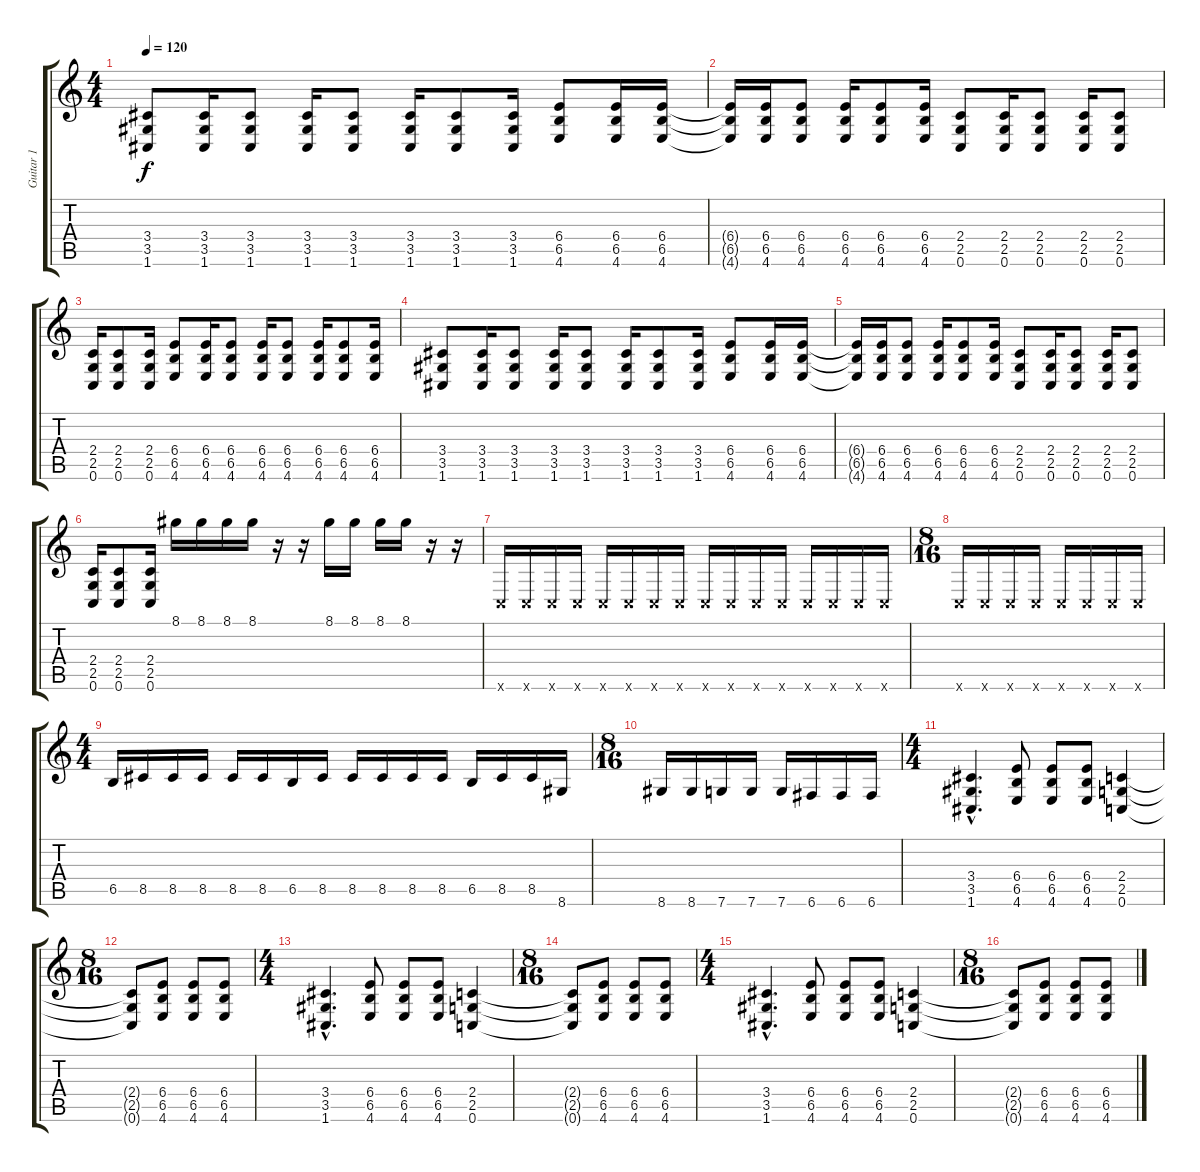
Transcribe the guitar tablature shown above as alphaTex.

\track ("Guitar 1" "Guitar 1") {instrument overdrivenguitar}
\staff {score tabs}
\tuning (C4 G3 Eb3 Bb2 F2 C2) {hide}
\ts (4 4)
\tempo 120
\clef g2
\ks c
(3.4 3.5 1.6).8{dy f} (3.4 3.5 1.6).16 (3.4 3.5 1.6).8 (3.4 3.5 1.6).16 (3.4 3.5 1.6).8 (3.4 3.5 1.6).16 (3.4 3.5 1.6).8 (3.4 3.5 1.6).16 (6.4 6.5 4.6).8 (6.4 6.5 4.6).16 (6.4 6.5 4.6).16 |
(6.4{t} 6.5{t} 4.6{t}).16 (6.4 6.5 4.6).16 (6.4 6.5 4.6).8 (6.4 6.5 4.6).16 (6.4 6.5 4.6).8 (6.4 6.5 4.6).16 (2.4 2.5 0.6).8 (2.4 2.5 0.6).16 (2.4 2.5 0.6).8 (2.4 2.5 0.6).16 (2.4 2.5 0.6).8 |
(2.4 2.5 0.6).16 (2.4 2.5 0.6).8 (2.4 2.5 0.6).16 (6.4 6.5 4.6).8 (6.4 6.5 4.6).16 (6.4 6.5 4.6).8 (6.4 6.5 4.6).16 (6.4 6.5 4.6).8 (6.4 6.5 4.6).16 (6.4 6.5 4.6).8 (6.4 6.5 4.6).16 |
(3.4 3.5 1.6).8 (3.4 3.5 1.6).16 (3.4 3.5 1.6).8 (3.4 3.5 1.6).16 (3.4 3.5 1.6).8 (3.4 3.5 1.6).16 (3.4 3.5 1.6).8 (3.4 3.5 1.6).16 (6.4 6.5 4.6).8 (6.4 6.5 4.6).16 (6.4 6.5 4.6).16 |
(6.4{t} 6.5{t} 4.6{t}).16 (6.4 6.5 4.6).16 (6.4 6.5 4.6).8 (6.4 6.5 4.6).16 (6.4 6.5 4.6).8 (6.4 6.5 4.6).16 (2.4 2.5 0.6).8 (2.4 2.5 0.6).16 (2.4 2.5 0.6).8 (2.4 2.5 0.6).16 (2.4 2.5 0.6).8 |
(2.4 2.5 0.6).16 (2.4 2.5 0.6).8 (2.4 2.5 0.6).16 8.1.16 8.1.16 8.1.16 8.1.16 r.16 r.16 8.1.16 8.1.16 8.1.16 8.1.16 r.16 r.16 |
0.6{x}.16 0.6{x}.16 0.6{x}.16 0.6{x}.16 0.6{x}.16 0.6{x}.16 0.6{x}.16 0.6{x}.16 0.6{x}.16 0.6{x}.16 0.6{x}.16 0.6{x}.16 0.6{x}.16 0.6{x}.16 0.6{x}.16 0.6{x}.16 |
\ts (8 16)
0.6{x}.16 0.6{x}.16 0.6{x}.16 0.6{x}.16 0.6{x}.16 0.6{x}.16 0.6{x}.16 0.6{x}.16 |
\ts (4 4)
6.5.16 8.5.16 8.5.16 8.5.16 8.5.16 8.5.16 6.5.16 8.5.16 8.5.16 8.5.16 8.5.16 8.5.16 6.5.16 8.5.16 8.5.16 8.6.16 |
\ts (8 16)
8.6.16 8.6.16 7.6.16 7.6.16 7.6.16 6.6.16 6.6.16 6.6.16 |
\ts (4 4)
(3.4{hac} 3.5{hac} 1.6{hac}).4{d} (6.4 6.5 4.6).8 (6.4 6.5 4.6).8 (6.4 6.5 4.6).8 (2.4 2.5 0.6).4 |
\ts (8 16)
(2.4{t} 2.5{t} 0.6{t}).8 (6.4 6.5 4.6).8 (6.4 6.5 4.6).8 (6.4 6.5 4.6).8 |
\ts (4 4)
(3.4{hac} 3.5{hac} 1.6{hac}).4{d} (6.4 6.5 4.6).8 (6.4 6.5 4.6).8 (6.4 6.5 4.6).8 (2.4 2.5 0.6).4 |
\ts (8 16)
(2.4{t} 2.5{t} 0.6{t}).8 (6.4 6.5 4.6).8 (6.4 6.5 4.6).8 (6.4 6.5 4.6).8 |
\ts (4 4)
(3.4{hac} 3.5{hac} 1.6{hac}).4{d} (6.4 6.5 4.6).8 (6.4 6.5 4.6).8 (6.4 6.5 4.6).8 (2.4 2.5 0.6).4 |
\ts (8 16)
(2.4{t} 2.5{t} 0.6{t}).8 (6.4 6.5 4.6).8 (6.4 6.5 4.6).8 (6.4 6.5 4.6).8
